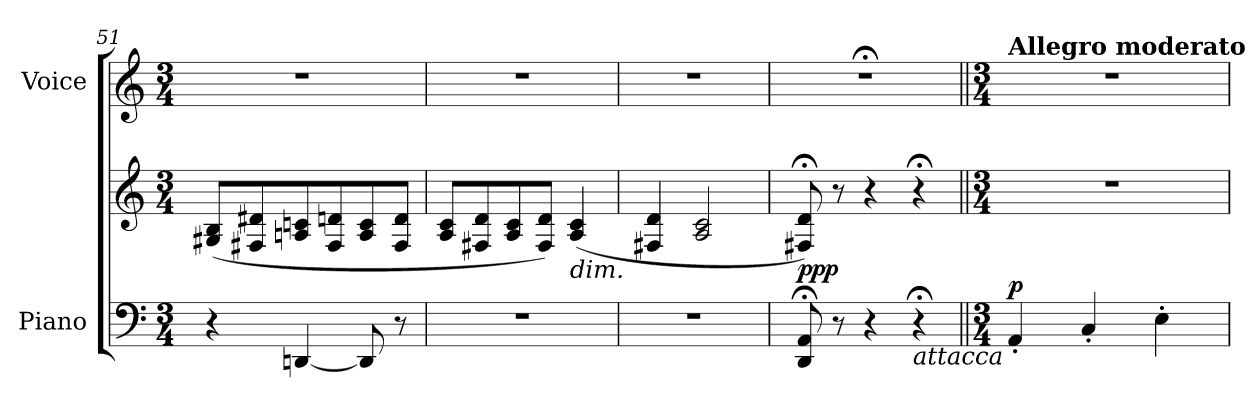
**kern	**kern	**dynam	**kern
*part2	*part2	*part2	*part1
*staff3	*staff2	*staff2/3	*staff1
*I"Piano	*	*	*I"Voice
*I'Pno	*	*	*
*clefF4	*clefG2	*	*clefG2
*k[]	*k[]	*	*k[]
*M3/4	*M3/4	*	*M3/4
=51	=51	=51	=51
4r	(>8G#X/ 8B/L	.	2.r
.	8F#X/ 8d#X/	.	.
[4DDn/	8An/ 8cn/	.	.
.	8F#/ 8dn/	.	.
8DD/]	8A/ 8c/	.	.
8r	8F#/ 8d/J	.	.
=52	=52	=52	=52
*	*	*	*MM113
2.r	8A/ 8c/L	.	2.r
.	8F#X/ 8d/	.	.
.	8A/ 8c/	.	.
.	8F#/ 8d/J)	.	.
!	!LO:TX:b:i:t=dim.	!	!
.	(>4A/ 4c/	.	.
=53	=53	=53	=53
*	*	*	*MM110
2.r	4F#X/ 4d/	.	2.r
.	2A/ 2c/	.	.
=54	=54	=54	=54
!	!	!LO:DY:b	!
8DD/;< 8AA/;<	8F#X/;< 8d/;<)	ppp	2.r;<
8r	8r	.	.
4r	4r	.	.
!LO:TX:b:i:t=attacca	!	!	!
4r;<	4r;<	.	.
!!LO:LB:g=z
=1||	=1||	=1||	=1||
*M3/4	*M3/4	*	*M3/4
!	!	!	!LO:TX:a:B:t=Allegro moderato
!	!	!LO:DY:a=2	!
4AA'/	2.r	p	2.r
4C'/	.	.	.
4E'\	.	.	.
=	=	=	=
*-	*-	*-	*-
